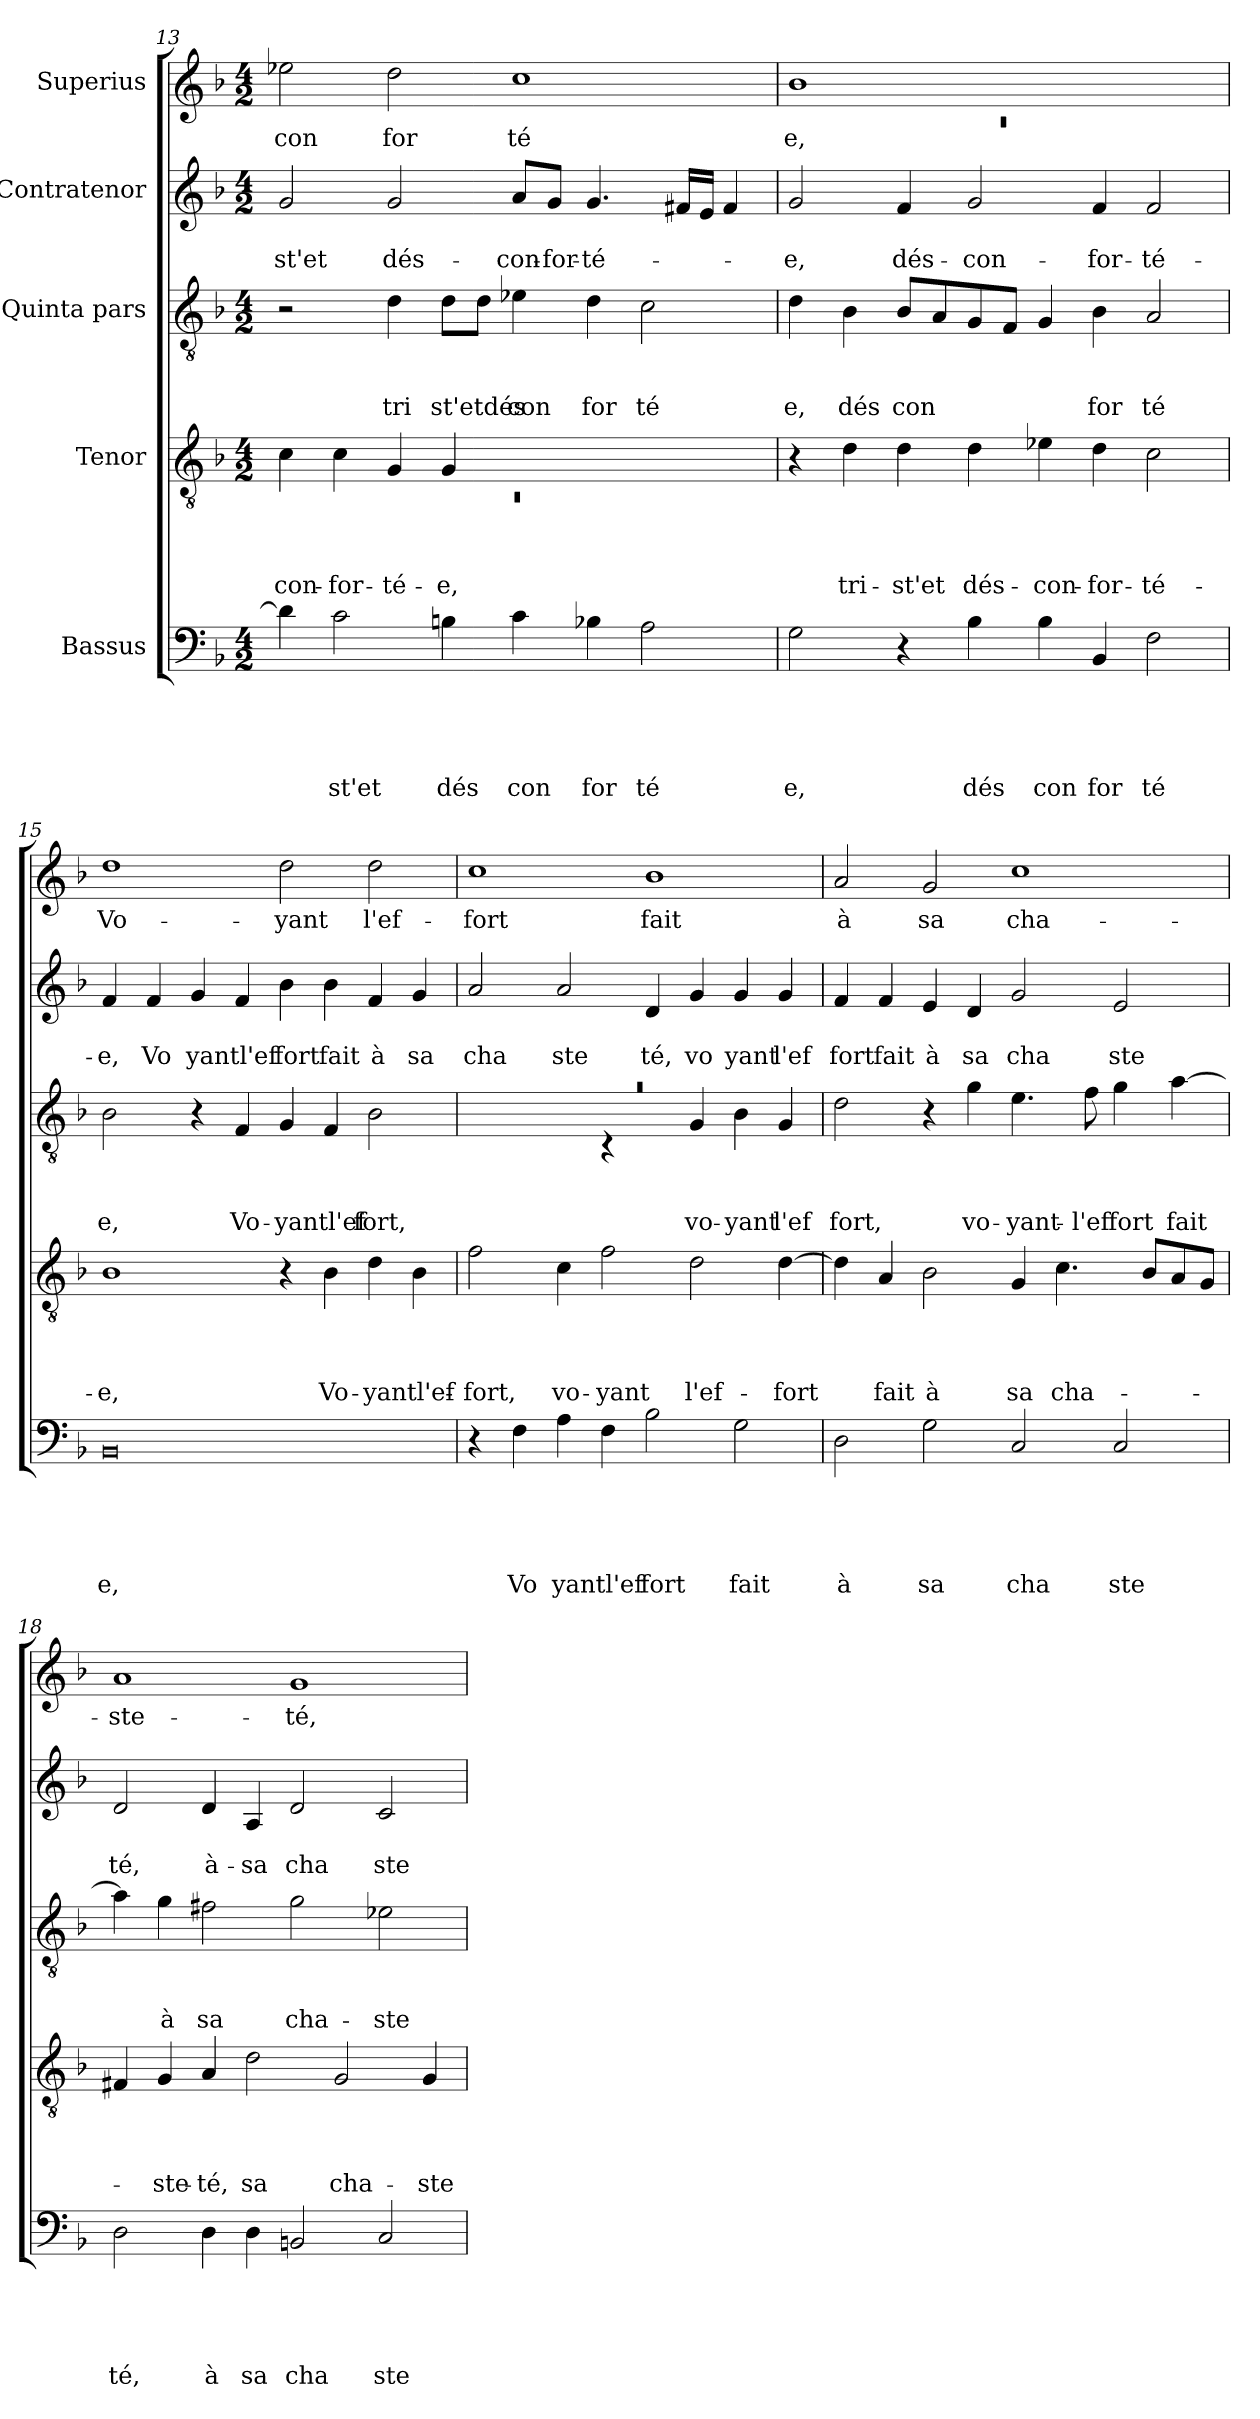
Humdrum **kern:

**kern	**text	**text	**text	**text	**text	**kern	**text	**text	**text	**text	**kern	**text	**text	**text	**kern	**text	**text	**kern	**text
*part5	*part5	*part5	*part5	*part5	*part5	*part4	*part4	*part4	*part4	*part4	*part3	*part3	*part3	*part3	*part2	*part2	*part2	*part1	*part1
*staff5	*staff5	*staff5	*staff5	*staff5	*staff5	*staff4	*staff4	*staff4	*staff4	*staff4	*staff3	*staff3	*staff3	*staff3	*staff2	*staff2	*staff2	*staff1	*staff1
*I"Bassus	*	*	*	*	*	*I"Tenor	*	*	*	*	*I"Quinta pars	*	*	*	*I"Contratenor	*	*	*I"Superius	*
*clefF4	*	*	*	*	*	*clefGv2	*	*	*	*	*clefGv2	*	*	*	*clefG2	*	*	*clefG2	*
*k[b-]	*	*	*	*	*	*k[b-]	*	*	*	*	*k[b-]	*	*	*	*k[b-]	*	*	*k[b-]	*
*F:	*	*	*	*	*	*F:	*	*	*	*	*F:	*	*	*	*F:	*	*	*F:	*
*M4/2	*	*	*	*	*	*M4/2	*	*	*	*	*M4/2	*	*	*	*M4/2	*	*	*M4/2	*
=13	=13	=13	=13	=13	=13	=13	=13	=13	=13	=13	=13	=13	=13	=13	=13	=13	=13	=13	=13
*	*	*	*	*	*	*^	*	*	*	*	*	*	*	*	*	*	*	*	*
!	!	!	!	!	!	!	!LO:N:vis=1	!	!	!	!LO:LY:b	!	!	!	!	!	!	!LO:LY:b	!	!LO:LY:b
4d\]	.	.	.	.	.	4c\	0rC	.	.	.	-con-	2r	.	.	.	2g/	.	-st'et	2ee-X\	con
!	!	!	!	!	!LO:LY:b	!	!	!	!	!	!LO:LY:b	!	!	!	!	!	!	!	!	!
2c\	.	.	.	.	st'et	4c\	.	.	.	.	-for-	.	.	.	.	.	.	.	.	.
!	!	!	!	!	!	!	!	!	!	!	!LO:LY:b	!	!	!	!LO:LY:b	!	!	!LO:LY:b	!	!LO:LY:b
.	.	.	.	.	.	4G/	.	.	.	.	-té-	4d\	.	.	tri	2g/	.	dés-	2dd\	for
!	!	!	!	!	!LO:LY:b	!	!	!	!	!	!LO:LY:b	!	!	!	!LO:LY:b	!	!	!	!	!
4Bn\	.	.	.	.	dés	4G/	.	.	.	.	-e,	8d\L	.	.	st'etdés	.	.	.	.	.
.	.	.	.	.	.	.	.	.	.	.	.	8d\J	.	.	.	.	.	.	.	.
!	!	!	!	!	!LO:LY:b	!	!	!	!	!	!	!	!	!	!LO:LY:b	!	!	!LO:LY:b	!	!LO:LY:b
4c\	.	.	.	.	con	1ryy	.	.	.	.	.	4e-X\	.	.	con	8a/L	.	-con-	1cc	té
!	!	!	!	!	!	!	!	!	!	!	!	!	!	!	!	!	!	!LO:LY:b	!	!
.	.	.	.	.	.	.	.	.	.	.	.	.	.	.	.	8g/J	.	-for-	.	.
!	!	!	!	!	!LO:LY:b	!	!	!	!	!	!	!	!	!	!LO:LY:b	!	!	!LO:LY:b	!	!
4B-X\	.	.	.	.	for	.	.	.	.	.	.	4d\	.	.	for	4.g/	.	-té-	.	.
!	!	!	!	!	!LO:LY:b	!	!	!	!	!	!	!	!	!	!LO:LY:b	!	!	!	!	!
2A\	.	.	.	.	té	.	.	.	.	.	.	2c\	.	.	té	.	.	.	.	.
.	.	.	.	.	.	.	.	.	.	.	.	.	.	.	.	16f#X/LL	.	.	.	.
.	.	.	.	.	.	.	.	.	.	.	.	.	.	.	.	16e/JJ	.	.	.	.
.	.	.	.	.	.	.	.	.	.	.	.	.	.	.	.	4f#/	.	.	.	.
*	*	*	*	*	*	*v	*v	*	*	*	*	*	*	*	*	*	*	*	*	*
=14	=14	=14	=14	=14	=14	=14	=14	=14	=14	=14	=14	=14	=14	=14	=14	=14	=14	=14	=14
*	*	*	*	*	*	*	*	*	*	*	*	*	*	*	*	*	*	*^	*
!	!	!	!	!	!LO:LY:b	!	!	!	!	!	!	!	!	!LO:LY:b	!	!	!LO:LY:b	!	!LO:N:vis=1	!LO:LY:b
2G\	.	.	.	.	e,	4r	.	.	.	.	4d\	.	.	e,	2g/	.	-e,	1b-	0rc	e,
!	!	!	!	!	!	!	!	!	!	!LO:LY:b	!	!	!	!LO:LY:b	!	!	!	!	!	!
.	.	.	.	.	.	4d\	.	.	.	tri-	4B-\	.	.	dés	.	.	.	.	.	.
!	!	!	!	!	!	!	!	!	!	!LO:LY:b	!	!	!	!LO:LY:b	!	!	!LO:LY:b	!	!	!
4r	.	.	.	.	.	4d\	.	.	.	-st'et	8B-/L	.	.	con	4f/	.	dés-	.	.	.
.	.	.	.	.	.	.	.	.	.	.	8A/	.	.	.	.	.	.	.	.	.
!	!	!	!	!	!LO:LY:b	!	!	!	!	!LO:LY:b	!	!	!	!	!	!	!LO:LY:b	!	!	!
4B-\	.	.	.	.	dés	4d\	.	.	.	dés-	8G/	.	.	.	2g/	.	-con-	.	.	.
.	.	.	.	.	.	.	.	.	.	.	8F/J	.	.	.	.	.	.	.	.	.
!	!	!	!	!	!LO:LY:b	!	!	!	!	!LO:LY:b	!	!	!	!	!	!	!	!	!	!
4B-\	.	.	.	.	con	4e-X\	.	.	.	-con-	4G/	.	.	.	.	.	.	1ryy	.	.
!	!	!	!	!	!LO:LY:b	!	!	!	!	!LO:LY:b	!	!	!	!LO:LY:b	!	!	!LO:LY:b	!	!	!
4BB-/	.	.	.	.	for	4d\	.	.	.	-for-	4B-\	.	.	for	4f/	.	-for-	.	.	.
!	!	!	!	!	!LO:LY:b	!	!	!	!	!LO:LY:b	!	!	!	!LO:LY:b	!	!	!LO:LY:b	!	!	!
2F\	.	.	.	.	té	2c\	.	.	.	-té-	2A/	.	.	té	2f/	.	-té-	.	.	.
*	*	*	*	*	*	*	*	*	*	*	*	*	*	*	*	*	*	*v	*v	*
!!LO:LB:g=z
=15	=15	=15	=15	=15	=15	=15	=15	=15	=15	=15	=15	=15	=15	=15	=15	=15	=15	=15	=15
!	!	!	!	!	!LO:LY:b	!	!	!	!	!LO:LY:b	!	!	!	!LO:LY:b	!	!	!LO:LY:b	!	!LO:LY:b
0BB-	.	.	.	.	e,	1B-	.	.	.	-e,	2B-\	.	.	e,	4f/	.	-e,	1dd	Vo-
!	!	!	!	!	!	!	!	!	!	!	!	!	!	!	!	!	!LO:LY:b	!	!
.	.	.	.	.	.	.	.	.	.	.	.	.	.	.	4f/	.	Vo	.	.
!	!	!	!	!	!	!	!	!	!	!	!	!	!	!	!	!	!LO:LY:b	!	!
.	.	.	.	.	.	.	.	.	.	.	4r	.	.	.	4g/	.	yantl'ef	.	.
!	!	!	!	!	!	!	!	!	!	!	!	!	!	!LO:LY:b	!	!	!	!	!
.	.	.	.	.	.	.	.	.	.	.	4F/	.	.	Vo-	4f/	.	.	.	.
!	!	!	!	!	!	!	!	!	!	!	!	!	!	!LO:LY:b	!	!	!LO:LY:b	!	!LO:LY:b
.	.	.	.	.	.	4r	.	.	.	.	4G/	.	.	-yantl'ef	4b-\	.	fort	2dd\	-yant
!	!	!	!	!	!	!	!	!	!	!LO:LY:b	!	!	!	!	!	!	!LO:LY:b	!	!
.	.	.	.	.	.	4B-\	.	.	.	Vo-	4F/	.	.	.	4b-\	.	fait	.	.
!	!	!	!	!	!	!	!	!	!	!LO:LY:b	!	!	!	!LO:LY:b	!	!	!LO:LY:b	!	!LO:LY:b
.	.	.	.	.	.	4d\	.	.	.	-yantl'ef-	2B-\	.	.	fort,	4f/	.	à	2dd\	l'ef-
!	!	!	!	!	!	!	!	!	!	!	!	!	!	!	!	!	!LO:LY:b	!	!
.	.	.	.	.	.	4B-\	.	.	.	.	.	.	.	.	4g/	.	sa	.	.
=16	=16	=16	=16	=16	=16	=16	=16	=16	=16	=16	=16	=16	=16	=16	=16	=16	=16	=16	=16
!	!	!	!	!	!	!	!	!	!	!LO:LY:b	!LO:N:vis=1	!	!	!	!	!	!LO:LY:b	!	!LO:LY:b
*	*	*	*	*	*	*	*	*	*	*	*^	*	*	*	*	*	*	*	*
4r	.	.	.	.	.	2f\	.	.	.	-fort,	0ra	2.ryy	.	.	.	2a/	.	cha	1cc	-fort
!	!	!	!	!	!LO:LY:b	!	!	!	!	!	!	!	!	!	!	!	!	!	!	!
4F\	.	.	.	.	Vo	.	.	.	.	.	.	.	.	.	.	.	.	.	.	.
!	!	!	!	!	!LO:LY:b	!	!	!	!	!LO:LY:b	!	!	!	!	!	!	!	!LO:LY:b	!	!
4A\	.	.	.	.	yantl'ef	4c\	.	.	.	vo-	.	.	.	.	.	2a/	.	ste	.	.
!	!	!	!	!	!	!	!	!	!	!LO:LY:b	!	!	!	!	!	!	!	!	!	!
4F\	.	.	.	.	.	2f\	.	.	.	-yant	.	4rC	.	.	.	.	.	.	.	.
!	!	!	!	!	!LO:LY:b	!	!	!	!	!	!	!	!	!	!	!	!	!LO:LY:b	!	!LO:LY:b
2B-\	.	.	.	.	fort	.	.	.	.	.	.	4ryy	.	.	.	4d/	.	té,	1b-	fait
!	!	!	!	!	!	!	!	!	!	!LO:LY:b	!	!	!	!	!LO:LY:b	!	!	!LO:LY:b	!	!
.	.	.	.	.	.	2d\	.	.	.	l'ef-	.	4G/	.	.	vo-	4g/	.	vo	.	.
!	!	!	!	!	!LO:LY:b	!	!	!	!	!	!	!	!	!	!LO:LY:b	!	!	!LO:LY:b	!	!
2G\	.	.	.	.	fait	.	.	.	.	.	.	4B-\	.	.	-yant	4g/	.	yant	.	.
!	!	!	!	!	!	!	!	!	!	!LO:LY:b	!	!	!	!	!LO:LY:b	!	!	!LO:LY:b	!	!
.	.	.	.	.	.	[>4d\	.	.	.	-fort	.	4G/	.	.	l'ef-	4g/	.	l'ef	.	.
=17	=17	=17	=17	=17	=17	=17	=17	=17	=17	=17	=17	=17	=17	=17	=17	=17	=17	=17	=17	=17
!	!	!	!	!	!LO:LY:b	!	!	!	!	!	!	!	!	!	!LO:LY:b	!	!	!LO:LY:b	!	!LO:LY:b
*	*	*	*	*	*	*	*	*	*	*	*v	*v	*	*	*	*	*	*	*	*
2D\	.	.	.	.	à	4d\]	.	.	.	.	2d\	.	.	-fort,	4f/	.	fort	2a/	à
!	!	!	!	!	!	!	!	!	!	!LO:LY:b	!	!	!	!	!	!	!LO:LY:b	!	!
.	.	.	.	.	.	4A/	.	.	.	fait	.	.	.	.	4f/	.	fait	.	.
!	!	!	!	!	!LO:LY:b	!	!	!	!	!LO:LY:b	!	!	!	!	!	!	!LO:LY:b	!	!LO:LY:b
2G\	.	.	.	.	sa	2B-\	.	.	.	à	4r	.	.	.	4e/	.	à	2g/	sa
!	!	!	!	!	!	!	!	!	!	!	!	!	!	!LO:LY:b	!	!	!LO:LY:b	!	!
.	.	.	.	.	.	.	.	.	.	.	4g\	.	.	vo-	4d/	.	sa	.	.
!	!	!	!	!	!LO:LY:b	!	!	!	!	!LO:LY:b	!	!	!	!LO:LY:b	!	!	!LO:LY:b	!	!LO:LY:b
2C/	.	.	.	.	cha	4G/	.	.	.	sa	4.e\	.	.	-yant-	2g/	.	cha	1cc	cha-
!	!	!	!	!	!	!	!	!	!	!LO:LY:b	!	!	!	!	!	!	!	!	!
.	.	.	.	.	.	4.c\	.	.	.	cha-	.	.	.	.	.	.	.	.	.
!	!	!	!	!	!	!	!	!	!	!	!	!	!	!LO:LY:b	!	!	!	!	!
.	.	.	.	.	.	.	.	.	.	.	8f\	.	.	-l'ef	.	.	.	.	.
!	!	!	!	!	!LO:LY:b	!	!	!	!	!	!	!	!	!LO:LY:b	!	!	!LO:LY:b	!	!
2C/	.	.	.	.	ste	.	.	.	.	.	4g\	.	.	fort	2e/	.	ste	.	.
.	.	.	.	.	.	8B-/L	.	.	.	.	.	.	.	.	.	.	.	.	.
!	!	!	!	!	!	!	!	!	!	!	!	!	!	!LO:LY:b	!	!	!	!	!
.	.	.	.	.	.	8A/	.	.	.	.	[>4a\	.	.	fait	.	.	.	.	.
.	.	.	.	.	.	8G/J	.	.	.	.	.	.	.	.	.	.	.	.	.
=18	=18	=18	=18	=18	=18	=18	=18	=18	=18	=18	=18	=18	=18	=18	=18	=18	=18	=18	=18
!	!	!	!	!	!LO:LY:b	!	!	!	!	!	!	!	!	!	!	!	!LO:LY:b	!	!LO:LY:b
2D\	.	.	.	.	té,	4F#X/	.	.	.	.	4a\]	.	.	.	2d/	.	té,	1a	-ste-
!	!	!	!	!	!	!	!	!	!	!LO:LY:b	!	!	!	!LO:LY:b	!	!	!	!	!
.	.	.	.	.	.	4G/	.	.	.	-ste-	4g\	.	.	à	.	.	.	.	.
!	!	!	!	!	!LO:LY:b	!	!	!	!	!LO:LY:b	!	!	!	!LO:LY:b	!	!	!LO:LY:b	!	!
4D\	.	.	.	.	à	4A/	.	.	.	-té,	2f#X\	.	.	sa	4d/	.	à-	.	.
!	!	!	!	!	!LO:LY:b	!	!	!	!	!LO:LY:b	!	!	!	!	!	!	!LO:LY:b	!	!
4D\	.	.	.	.	sa	2d\	.	.	.	sa	.	.	.	.	4A/	.	-sa	.	.
!	!	!	!	!	!LO:LY:b	!	!	!	!	!	!	!	!	!LO:LY:b	!	!	!LO:LY:b	!	!LO:LY:b
2BBn/	.	.	.	.	cha	.	.	.	.	.	2g\	.	.	cha-	2d/	.	cha	1g	-té,
!	!	!	!	!	!	!	!	!	!	!LO:LY:b	!	!	!	!	!	!	!	!	!
.	.	.	.	.	.	2G/	.	.	.	cha-	.	.	.	.	.	.	.	.	.
!	!	!	!	!	!LO:LY:b	!	!	!	!	!	!	!	!	!LO:LY:b	!	!	!LO:LY:b	!	!
2C/	.	.	.	.	ste	.	.	.	.	.	2e-X\	.	.	-ste-	2c/	.	ste	.	.
!	!	!	!	!	!	!	!	!	!	!LO:LY:b	!	!	!	!	!	!	!	!	!
.	.	.	.	.	.	4G/	.	.	.	-ste-	.	.	.	.	.	.	.	.	.
=	=	=	=	=	=	=	=	=	=	=	=	=	=	=	=	=	=	=	=
*-	*-	*-	*-	*-	*-	*-	*-	*-	*-	*-	*-	*-	*-	*-	*-	*-	*-	*-	*-
